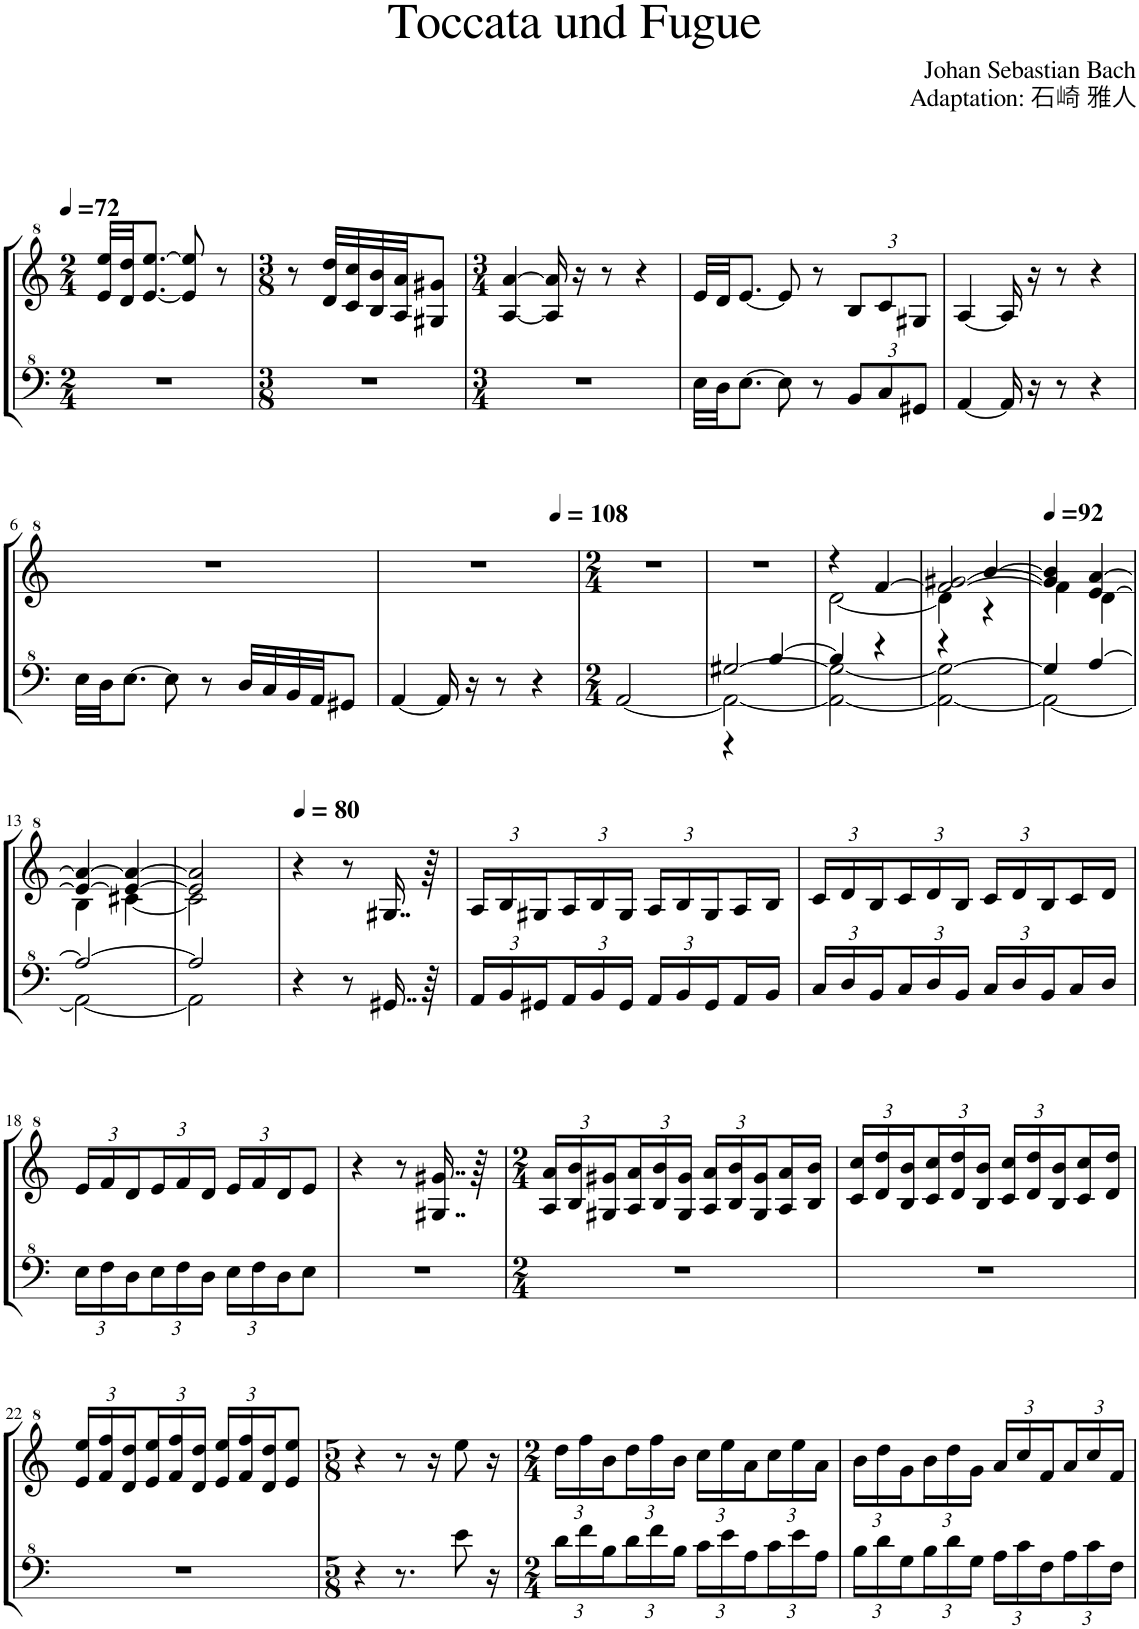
**kern	**kern
*part1	*part1
*staff2	*staff1
*I"Model III	*
*clefF^4	*clefG^2
*k[]	*k[]
*M2/4	*M2/4
*MM72	*MM72
=1	=1
2r	32ee/ 32eee/LLL
.	32dd/ 32ddd/JJ
.	[8.ee/ [8.eee/J
.	8ee/] 8eee/]
.	8r
=2	=2
*M3/8	*M3/8
4.r	8r
.	32dd/ 32ddd/LLL
.	32cc/ 32ccc/
.	32b/ 32bb/
.	32a/ 32aa/JJ
.	8g#X/ 8gg#X/J
=3	=3
*M3/4	*M3/4
2.r	[4a/ [4aa/
.	16a/] 16aa/]
.	16r
.	8r
.	4r
=4	=4
32e\LLL	32ee/LLL
32d\JJ	32dd/JJ
[8.e\J	[8.ee/J
8e\]	8ee/]
8r	8r
*Xbrackettup	*Xbrackettup
12B/L	12b/L
12c/	12cc/
12G#X/J	12g#X/J
=5	=5
[4A/	[4a/
16A/]	16a/]
16r	16r
8r	8r
4r	4r
!!LO:LB:g=z
=6	=6
32e\LLL	2.r
32d\JJ	.
[8.e\J	.
8e\]	.
8r	.
32d/LLL	.
32c/	.
32B/	.
32A/JJ	.
8G#X/J	.
=7	=7
[4A/	2.r
16A/]	.
16r	.
8r	.
4r	.
=8	=8
*M2/4	*M2/4
*	*MM108
[2A/	2r
=9	=9
*^	*
*	*^	*
[2g#X/	2A\_	4r	2r
.	.	[4b/	.
*	*v	*v	*
=10	=10	=10
*	*	*^
4b/]	2A\_ 2g#\_	4r	[2dd\
4r	.	[4ff/	.
*v	*v	*	*
=11	=11	=11
*	*	*^
2A\_ 2g#\_	2ff/_ [2gg#X/	4dd\]	4r
.	.	4r	[4bb/
*	*v	*v	*v
=12	=12
*	*MM92
*^	*^
4g#/]	2A\_	4gg#/] 4bb/]	4ff\]
[4a/	.	[4ee/ [4aa/	4dd\
!!LO:LB:g=z	!!
=13	=13	=13	=13
2a/_	2A\_	4ee/_ 4aa/_	4b\
.	.	4ee/_ 4aa/_	[4cc#X\
=14	=14	=14	=14
2a/]	2A\]	2ee/] 2aa/]	2cc#\]
*v	*v	*	*
*	*v	*v
=15	=15
*	*MM80
4r	4r
8r	8r
16..G#X/	16..g#X/
64r	64r
=16	=16
24A/LL	24a/LL
24B/	24b/
24G#X/	24g#X/
24A/	24a/
24B/	24b/
24G#/JJ	24g#/JJ
24A/LL	24a/LL
24B/	24b/
24G#/	24g#/
16A/	16a/
16B/JJ	16b/JJ
=17	=17
24c/LL	24cc/LL
24d/	24dd/
24B/	24b/
24c/	24cc/
24d/	24dd/
24B/JJ	24b/JJ
24c/LL	24cc/LL
24d/	24dd/
24B/	24b/
16c/	16cc/
16d/JJ	16dd/JJ
!!LO:LB:g=z
=18	=18
24e\LL	24ee/LL
24f\	24ff/
24d\	24dd/
24e\	24ee/
24f\	24ff/
24d\JJ	24dd/JJ
24e\LL	24ee/LL
24f\	24ff/
24d\J	24dd/J
8e\J	8ee/J
=19	=19
2r	4r
.	8r
.	16..g#X/ 16..gg#X/
.	64r
=20	=20
*M2/4	*M2/4
2r	24a/ 24aa/LL
.	24b/ 24bb/
.	24g#X/ 24gg#X/
.	24a/ 24aa/
.	24b/ 24bb/
.	24g#/ 24gg#/JJ
.	24a/ 24aa/LL
.	24b/ 24bb/
.	24g#/ 24gg#/
.	16a/ 16aa/
.	16b/ 16bb/JJ
=21	=21
2r	24cc/ 24ccc/LL
.	24dd/ 24ddd/
.	24b/ 24bb/
.	24cc/ 24ccc/
.	24dd/ 24ddd/
.	24b/ 24bb/JJ
.	24cc/ 24ccc/LL
.	24dd/ 24ddd/
.	24b/ 24bb/
.	16cc/ 16ccc/
.	16dd/ 16ddd/JJ
!!LO:LB:g=z
=22	=22
2r	24ee/ 24eee/LL
.	24ff/ 24fff/
.	24dd/ 24ddd/
.	24ee/ 24eee/
.	24ff/ 24fff/
.	24dd/ 24ddd/JJ
.	24ee/ 24eee/LL
.	24ff/ 24fff/
.	24dd/ 24ddd/J
.	8ee/ 8eee/J
=23	=23
*M5/8	*M5/8
4r	4r
8.r	8r
.	16r
8ee\	8eee\
16r	16r
=24	=24
*M2/4	*M2/4
24dd\LL	24ddd\LL
24ff\	24fff\
24b\	24bb\
24dd\	24ddd\
24ff\	24fff\
24b\JJ	24bb\JJ
24cc\LL	24ccc\LL
24ee\	24eee\
24a\	24aa\
24cc\	24ccc\
24ee\	24eee\
24a\JJ	24aa\JJ
=25	=25
24b\LL	24bb\LL
24dd\	24ddd\
24g\	24gg\
24b\	24bb\
24dd\	24ddd\
24g\JJ	24gg\JJ
24a\LL	24aa/LL
24cc\	24ccc/
24f\	24ff/
24a\	24aa/
24cc\	24ccc/
24f\JJ	24ff/JJ
=	=
*-	*-
